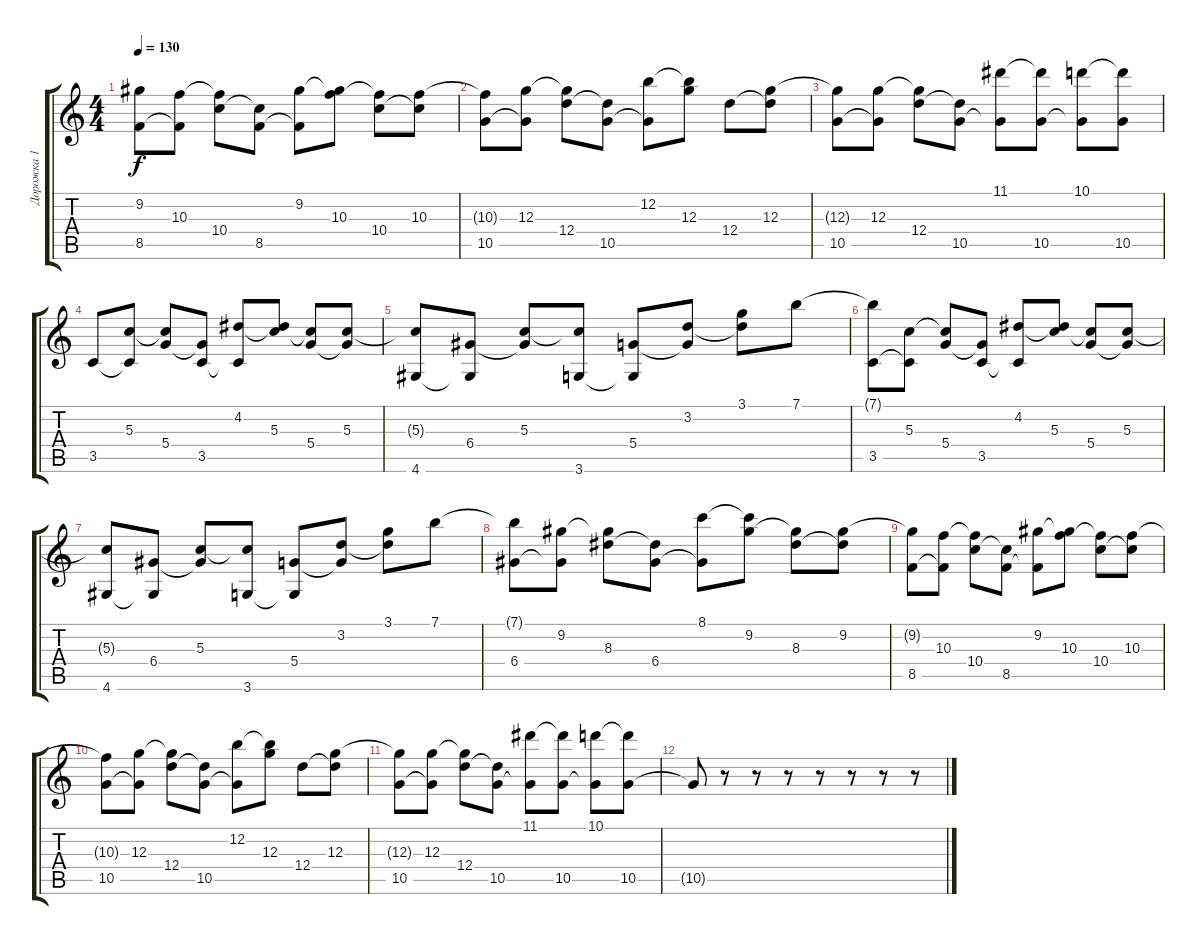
\track ("Дорожка 1" "Дорожка 1") {instrument acousticguitarsteel}
\staff {score tabs}
\tuning (E4 B3 G3 D3 A2 E2) {hide}
\ts (4 4)
\tempo 130
\clef g2
\ks c
(9.2{t} 8.5).8{dy f} (10.3 8.5{t}).8 (10.3{t} 10.4).8 (10.4{t} 8.5).8 (9.2 8.5{t}).8 (9.2{t} 10.3).8 (10.3{t} 10.4).8 (10.3 10.4{t}).8 |
(10.3{t} 10.5).8 (12.3 10.5{t}).8 (12.3{t} 12.4).8 (12.4{t} 10.5).8 (12.2 10.5{t}).8 (12.2{t} 12.3).8 12.4.8 (12.3 12.4{t}).8 |
(12.3{t} 10.5).8 (12.3 10.5{t}).8 (12.3{t} 12.4).8 (12.4{t} 10.5).8 (11.1 10.5{t}).8 (11.1{t} 10.5).8 (10.1 10.5{t}).8 (10.1{t} 10.5).8 |
3.5.8 (5.3 3.5{t}).8 (5.3{t} 5.4).8 (5.4{t} 3.5).8 (4.2 3.5{t}).8 (4.2{t} 5.3).8 (5.3{t} 5.4).8 (5.3 5.4{t}).8 |
(5.3{t} 4.6).8 (6.4 4.6{t}).8 (5.3 6.4{t}).8 (5.3{t} 3.6).8 (5.4 3.6{t}).8 (3.2 5.4{t}).8 (3.1 3.2{t}).8 7.1.8 |
(7.1{t} 3.5).8 (5.3 3.5{t}).8 (5.3{t} 5.4).8 (5.4{t} 3.5).8 (4.2 3.5{t}).8 (4.2{t} 5.3).8 (5.3{t} 5.4).8 (5.3 5.4{t}).8 |
(5.3{t} 4.6).8 (6.4 4.6{t}).8 (5.3 6.4{t}).8 (5.3{t} 3.6).8 (5.4 3.6{t}).8 (3.2 5.4{t}).8 (3.1 3.2{t}).8 7.1.8 |
(7.1{t} 6.4).8 (9.2 6.4{t}).8 (9.2{t} 8.3).8 (8.3{t} 6.4).8 (8.1 6.4{t}).8 (8.1{t} 9.2).8 (9.2{t} 8.3).8 (9.2 8.3{t}).8 |
(9.2{t} 8.5).8 (10.3 8.5{t}).8 (10.3{t} 10.4).8 (10.4{t} 8.5).8 (9.2 8.5{t}).8 (9.2{t} 10.3).8 (10.3{t} 10.4).8 (10.3 10.4{t}).8 |
(10.3{t} 10.5).8 (12.3 10.5{t}).8 (12.3{t} 12.4).8 (12.4{t} 10.5).8 (12.2 10.5{t}).8 (12.2{t} 12.3).8 12.4.8 (12.3 12.4{t}).8 |
(12.3{t} 10.5).8 (12.3 10.5{t}).8 (12.3{t} 12.4).8 (12.4{t} 10.5).8 (11.1 10.5{t}).8 (11.1{t} 10.5).8 (10.1 10.5{t}).8 (10.1{t} 10.5).8 |
10.5{t}.8 r.8 r.8 r.8 r.8 r.8 r.8 r.8
